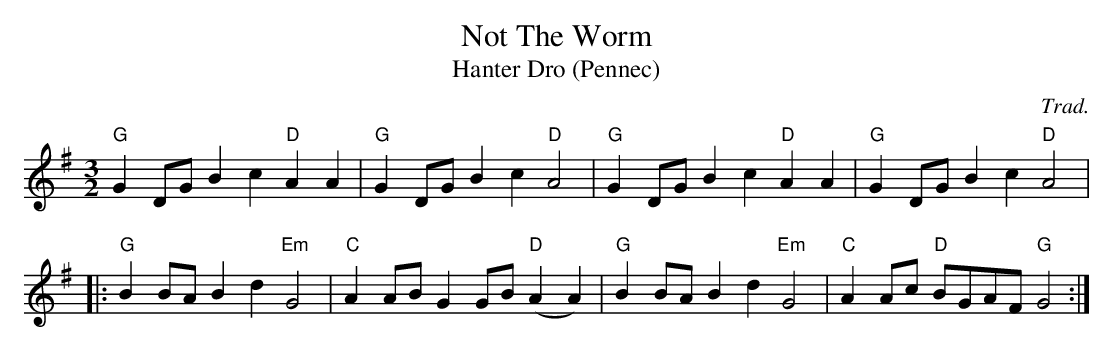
X:1
T:Not The Worm
T:Hanter Dro (Pennec)
C:Trad.
M:3/2
L:1/8
K:G
"G"G2DG B2c2 "D"A2A2 | "G"G2DG B2c2 "D"A4 | \
"G"G2DG B2c2 "D"A2A2 | "G"G2DG B2c2 "D"A4 |
|: "G"B2BA B2d2 "Em"G4 | "C"A2AB G2GB "D"(A2A2) | \
   "G"B2BA B2d2 "Em"G4 | "C"A2Ac "D"BGAF "G"G4 :|
